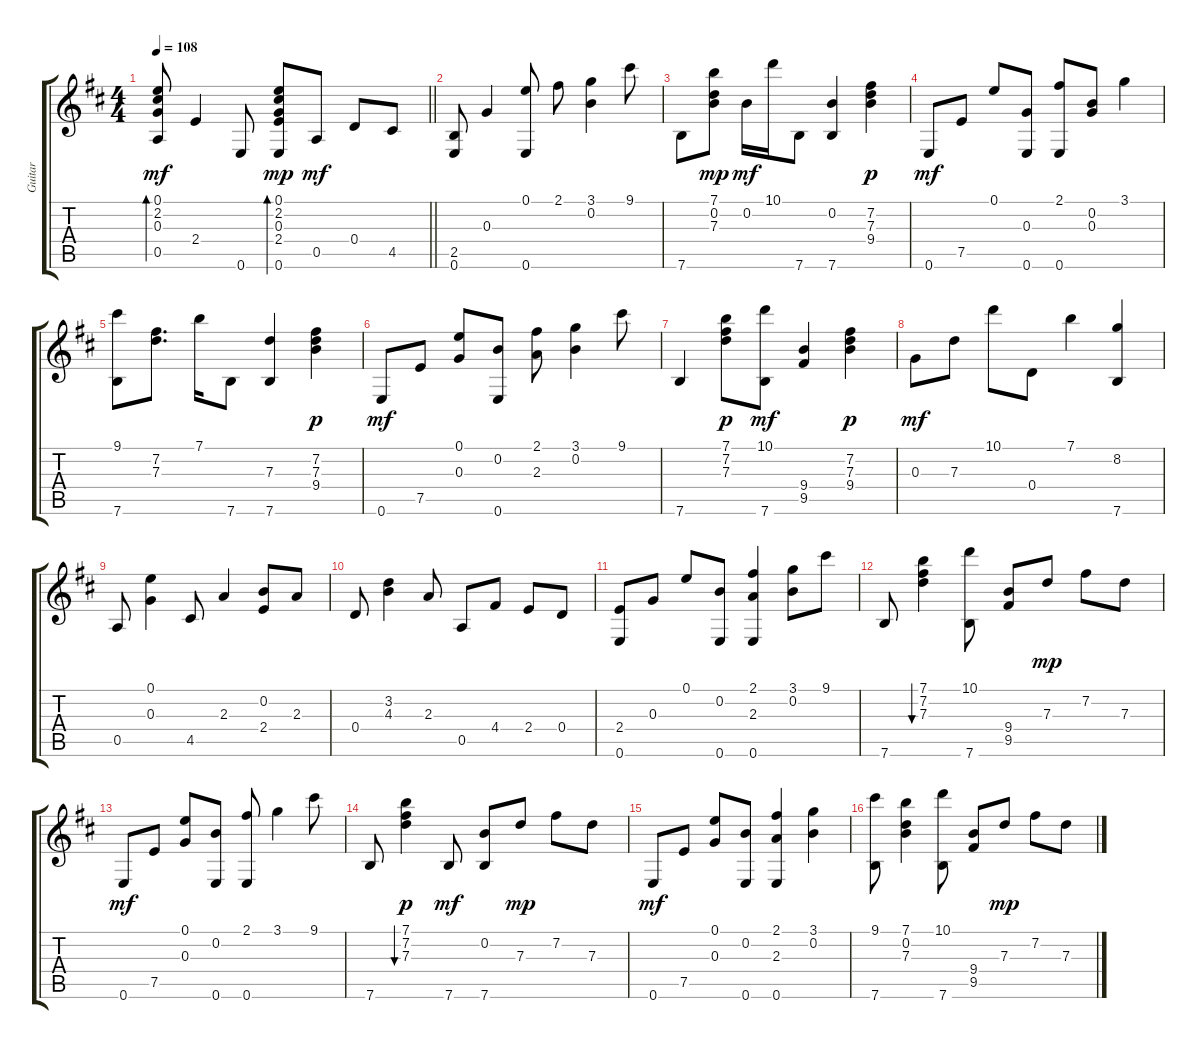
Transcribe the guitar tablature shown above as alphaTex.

\track ("Guitar" "Guitar") {instrument acousticguitarsteel}
\staff {score tabs}
\tuning (E4 B3 G3 D3 A2 E2) {hide}
\ts (4 4)
\tempo 108
\clef g2
\barLineRight lightlight
\ks bminor
(0.1 2.2 0.3 0.5).8{bd 60 dy mf} 2.4.4 0.6.8 (0.1 2.2 0.3 2.4 0.6).8{bd 60 dy mp} 0.5.8{dy mf} 0.4.8 4.5.8 |
(2.5 0.6).8 0.3.4 (0.1 0.6).8 2.1.8 (3.1 0.2).4 9.1.8 |
7.6.8 (7.1 0.2 7.3).8{dy mp} 0.2.16{dy mf} 10.1.16 7.6.8 (0.2 7.6).4 (7.2 7.3 9.4).4{dy p} |
0.6.8{dy mf} 7.5.8 0.1.8 (0.3 0.6).8 (2.1 0.6).8 (0.2 0.3).8 3.1.4 |
(9.1 7.6).8 (7.2 7.3).8{d} 7.1.16 7.6.8 (7.3 7.6).4 (7.2 7.3 9.4).4{dy p} |
0.6.8{dy mf} 7.5.8 (0.1 0.3).8 (0.2 0.6).8 (2.1 2.3).8 (3.1 0.2).4 9.1.8 |
7.6.4 (7.1 7.2 7.3).8{dy p} (10.1 7.6).8{dy mf} (9.4 9.5).4 (7.2 7.3 9.4).4{dy p} |
0.3.8{dy mf} 7.3.8 10.1.8 0.4.8 7.1.4 (8.2 7.6).4 |
0.5.8 (0.1 0.3).4 4.5.8 2.3.4 (0.2 2.4).8 2.3.8 |
0.4.8 (3.2 4.3).4 2.3.8 0.5.8 4.4.8 2.4.8 0.4.8 |
(2.4 0.6).8 0.3.8 0.1.8 (0.2 0.6).8 (2.1 2.3 0.6).4 (3.1 0.2).8 9.1.8 |
7.6.8 (7.1 7.2 7.3).4{bu 60} (10.1 7.6).8 (9.4 9.5).8 7.3.8{dy mp} 7.2.8 7.3.8 |
0.6.8{dy mf} 7.5.8 (0.1 0.3).8 (0.2 0.6).8 (2.1 0.6).8 3.1.4 9.1.8 |
7.6.8 (7.1 7.2 7.3).4{bu 60 dy p} 7.6.8{dy mf} (0.2 7.6).8 7.3.8{dy mp} 7.2.8 7.3.8 |
0.6.8{dy mf} 7.5.8 (0.1 0.3).8 (0.2 0.6).8 (2.1 2.3 0.6).4 (3.1 0.2).4 |
(9.1 7.6).8 (7.1 0.2 7.3).4 (10.1 7.6).8 (9.4 9.5).8 7.3.8{dy mp} 7.2.8 7.3.8
